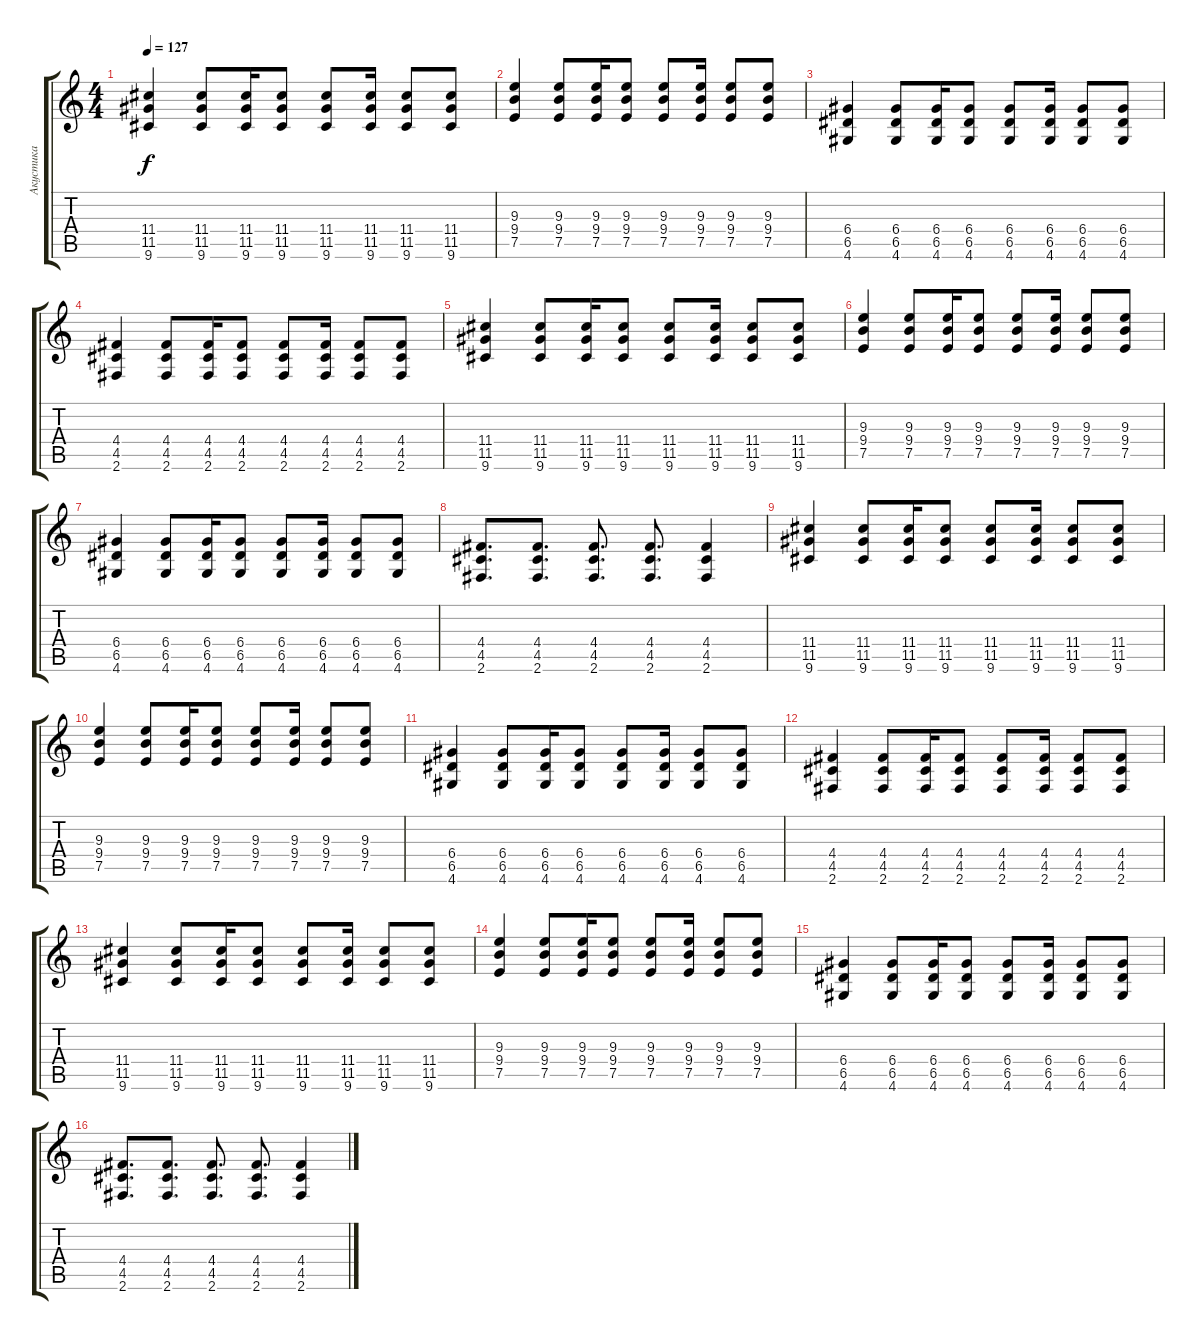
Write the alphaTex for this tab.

\track ("Акустика" "Акустика") {instrument acousticguitarsteel}
\staff {score tabs}
\tuning (E4 B3 G3 D3 A2 E2) {hide}
\ts (4 4)
\tempo 127
\clef g2
\ks c
(11.4 11.5 9.6).4{dy f} (11.4 11.5 9.6).8 (11.4 11.5 9.6).16 (11.4 11.5 9.6).8 (11.4 11.5 9.6).8 (11.4 11.5 9.6).16 (11.4 11.5 9.6).8 (11.4 11.5 9.6).8 |
(9.3 9.4 7.5).4 (9.3 9.4 7.5).8 (9.3 9.4 7.5).16 (9.3 9.4 7.5).8 (9.3 9.4 7.5).8 (9.3 9.4 7.5).16 (9.3 9.4 7.5).8 (9.3 9.4 7.5).8 |
(6.4 6.5 4.6).4 (6.4 6.5 4.6).8 (6.4 6.5 4.6).16 (6.4 6.5 4.6).8 (6.4 6.5 4.6).8 (6.4 6.5 4.6).16 (6.4 6.5 4.6).8 (6.4 6.5 4.6).8 |
(4.4 4.5 2.6).4 (4.4 4.5 2.6).8 (4.4 4.5 2.6).16 (4.4 4.5 2.6).8 (4.4 4.5 2.6).8 (4.4 4.5 2.6).16 (4.4 4.5 2.6).8 (4.4 4.5 2.6).8 |
(11.4 11.5 9.6).4 (11.4 11.5 9.6).8 (11.4 11.5 9.6).16 (11.4 11.5 9.6).8 (11.4 11.5 9.6).8 (11.4 11.5 9.6).16 (11.4 11.5 9.6).8 (11.4 11.5 9.6).8 |
(9.3 9.4 7.5).4 (9.3 9.4 7.5).8 (9.3 9.4 7.5).16 (9.3 9.4 7.5).8 (9.3 9.4 7.5).8 (9.3 9.4 7.5).16 (9.3 9.4 7.5).8 (9.3 9.4 7.5).8 |
(6.4 6.5 4.6).4 (6.4 6.5 4.6).8 (6.4 6.5 4.6).16 (6.4 6.5 4.6).8 (6.4 6.5 4.6).8 (6.4 6.5 4.6).16 (6.4 6.5 4.6).8 (6.4 6.5 4.6).8 |
(4.4 4.5 2.6).8{d} (4.4 4.5 2.6).8{d} (4.4 4.5 2.6).8{d} (4.4 4.5 2.6).8{d} (4.4 4.5 2.6).4 |
(11.4 11.5 9.6).4 (11.4 11.5 9.6).8 (11.4 11.5 9.6).16 (11.4 11.5 9.6).8 (11.4 11.5 9.6).8 (11.4 11.5 9.6).16 (11.4 11.5 9.6).8 (11.4 11.5 9.6).8 |
(9.3 9.4 7.5).4 (9.3 9.4 7.5).8 (9.3 9.4 7.5).16 (9.3 9.4 7.5).8 (9.3 9.4 7.5).8 (9.3 9.4 7.5).16 (9.3 9.4 7.5).8 (9.3 9.4 7.5).8 |
(6.4 6.5 4.6).4 (6.4 6.5 4.6).8 (6.4 6.5 4.6).16 (6.4 6.5 4.6).8 (6.4 6.5 4.6).8 (6.4 6.5 4.6).16 (6.4 6.5 4.6).8 (6.4 6.5 4.6).8 |
(4.4 4.5 2.6).4 (4.4 4.5 2.6).8 (4.4 4.5 2.6).16 (4.4 4.5 2.6).8 (4.4 4.5 2.6).8 (4.4 4.5 2.6).16 (4.4 4.5 2.6).8 (4.4 4.5 2.6).8 |
(11.4 11.5 9.6).4 (11.4 11.5 9.6).8 (11.4 11.5 9.6).16 (11.4 11.5 9.6).8 (11.4 11.5 9.6).8 (11.4 11.5 9.6).16 (11.4 11.5 9.6).8 (11.4 11.5 9.6).8 |
(9.3 9.4 7.5).4 (9.3 9.4 7.5).8 (9.3 9.4 7.5).16 (9.3 9.4 7.5).8 (9.3 9.4 7.5).8 (9.3 9.4 7.5).16 (9.3 9.4 7.5).8 (9.3 9.4 7.5).8 |
(6.4 6.5 4.6).4 (6.4 6.5 4.6).8 (6.4 6.5 4.6).16 (6.4 6.5 4.6).8 (6.4 6.5 4.6).8 (6.4 6.5 4.6).16 (6.4 6.5 4.6).8 (6.4 6.5 4.6).8 |
(4.4 4.5 2.6).8{d} (4.4 4.5 2.6).8{d} (4.4 4.5 2.6).8{d} (4.4 4.5 2.6).8{d} (4.4 4.5 2.6).4
